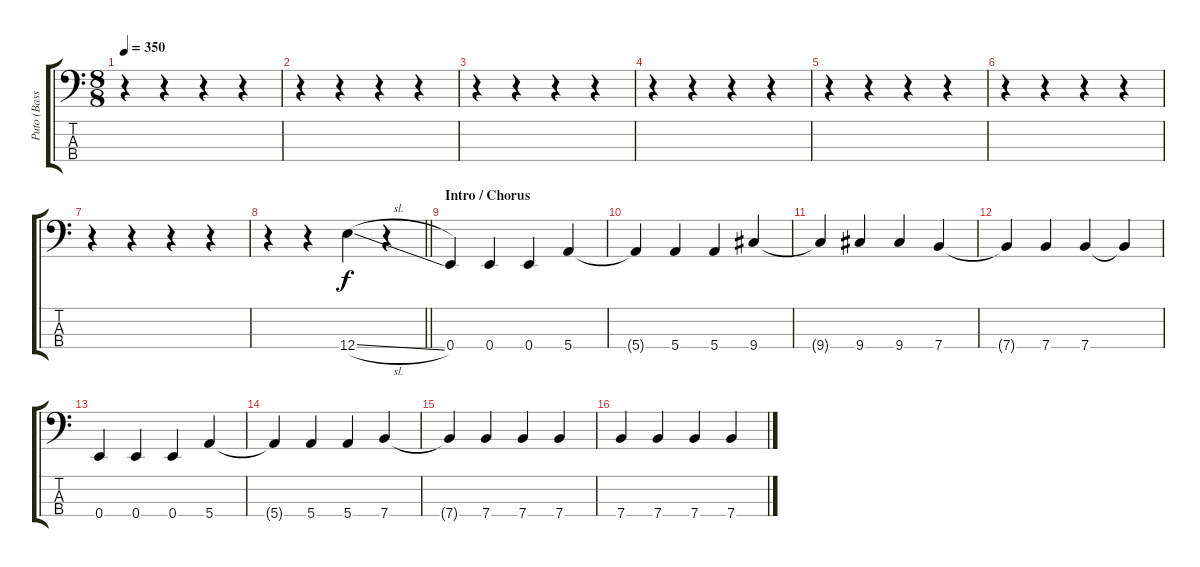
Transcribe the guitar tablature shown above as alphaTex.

\track ("Puto (Bass)" "Puto (Bass") {solo instrument electricbasspick}
\staff {score tabs}
\tuning (G2 D2 A1 E1) {hide}
\ts (8 8)
\tempo 350
\clef f4
\ks c
r.4{dy f instrument electricbasspick} r.4 r.4 r.4 |
r.4 r.4 r.4 r.4 |
r.4 r.4 r.4 r.4 |
r.4 r.4 r.4 r.4 |
r.4 r.4 r.4 r.4 |
r.4 r.4 r.4 r.4 |
r.4 r.4 r.4 r.4 |
\barLineRight lightlight
r.4 r.4 12.4{sl}.4 r.4 |
\section ("" "Intro / Chorus")
0.4.4 0.4.4 0.4.4 5.4.4 |
5.4{t}.4 5.4.4 5.4.4 9.4.4 |
9.4{t}.4 9.4.4 9.4.4 7.4.4 |
7.4{t}.4 7.4.4 7.4.4 7.4{t}.4 |
0.4.4 0.4.4 0.4.4 5.4.4 |
5.4{t}.4 5.4.4 5.4.4 7.4.4 |
7.4{t}.4 7.4.4 7.4.4 7.4.4 |
7.4.4 7.4.4 7.4.4 7.4.4
